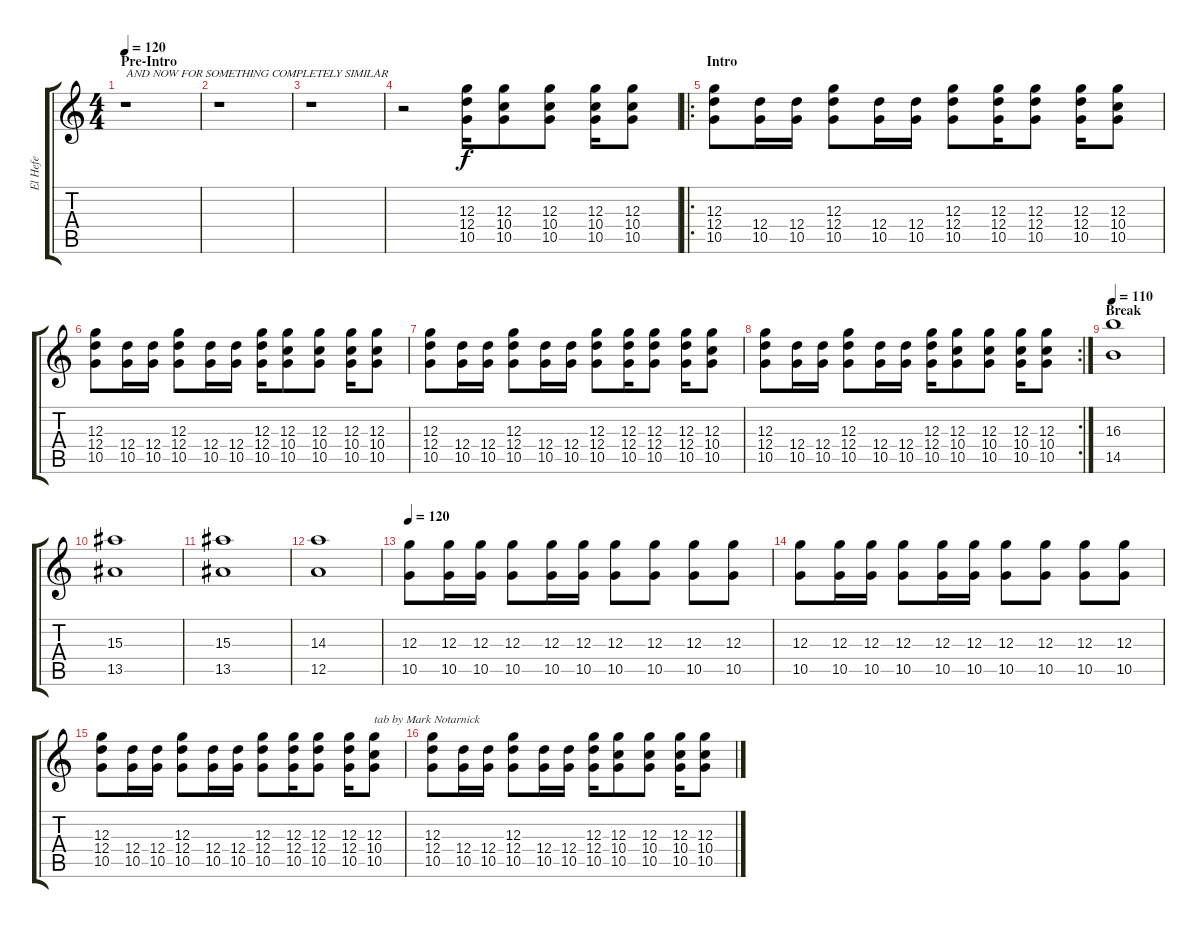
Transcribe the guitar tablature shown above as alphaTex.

\track ("El Hefe" "El Hefe") {instrument overdrivenguitar}
\staff {score tabs}
\tuning (E4 B3 G3 D3 A2 E2) {hide}
\ts (4 4)
\section ("" "Pre-Intro")
\tempo 120
\clef g2
\ks c
r.1{txt "AND NOW FOR SOMETHING COMPLETELY SIMILAR" dy f instrument overdrivenguitar} |
r.1 |
r.1 |
r.2 (12.3 12.4 10.5).16{volume 13 instrument overdrivenguitar} (12.3 10.4 10.5).8 (12.3 10.4 10.5).8 (12.3 10.4 10.5).16 (12.3 10.4 10.5).8 |
\ro
\section ("" "Intro")
(12.3 12.4 10.5).8 (12.4 10.5).16{volume 8 instrument electricguitarmuted} (12.4 10.5).16 (12.3 12.4 10.5).8{volume 13 instrument overdrivenguitar} (12.4 10.5).16{volume 8 instrument electricguitarmuted} (12.4 10.5).16 (12.3 12.4 10.5).8{volume 13 instrument overdrivenguitar} (12.3 12.4 10.5).16 (12.3 12.4 10.5).8 (12.3 12.4 10.5).16 (12.3 10.4 10.5).8 |
(12.3 12.4 10.5).8 (12.4 10.5).16{volume 8 instrument electricguitarmuted} (12.4 10.5).16 (12.3 12.4 10.5).8{volume 13 instrument overdrivenguitar} (12.4 10.5).16{volume 8 instrument electricguitarmuted} (12.4 10.5).16 (12.3 12.4 10.5).16{volume 13 instrument overdrivenguitar} (12.3 10.4 10.5).8 (12.3 10.4 10.5).8 (12.3 10.4 10.5).16 (12.3 10.4 10.5).8 |
(12.3 12.4 10.5).8 (12.4 10.5).16{volume 8 instrument electricguitarmuted} (12.4 10.5).16 (12.3 12.4 10.5).8{volume 13 instrument overdrivenguitar} (12.4 10.5).16{volume 8 instrument electricguitarmuted} (12.4 10.5).16 (12.3 12.4 10.5).8{volume 13 instrument overdrivenguitar} (12.3 12.4 10.5).16 (12.3 12.4 10.5).8 (12.3 12.4 10.5).16 (12.3 10.4 10.5).8 |
\rc 2
(12.3 12.4 10.5).8 (12.4 10.5).16{volume 8 instrument electricguitarmuted} (12.4 10.5).16 (12.3 12.4 10.5).8{volume 13 instrument overdrivenguitar} (12.4 10.5).16{volume 8 instrument electricguitarmuted} (12.4 10.5).16 (12.3 12.4 10.5).16{volume 13 instrument overdrivenguitar} (12.3 10.4 10.5).8 (12.3 10.4 10.5).8 (12.3 10.4 10.5).16 (12.3 10.4 10.5).8 |
\section ("" "Break")
\tempo 110
(16.3 14.5).1 |
(15.3 13.5).1 |
(15.3 13.5).1 |
(14.3 12.5).1 |
\tempo 120
(12.3 10.5).8 (12.3 10.5).16{volume 8 instrument electricguitarmuted} (12.3 10.5).16 (12.3 10.5).8{volume 13 instrument overdrivenguitar} (12.3 10.5).16{volume 8 instrument electricguitarmuted} (12.3 10.5).16 (12.3 10.5).8{volume 13 instrument overdrivenguitar} (12.3 10.5).8 (12.3 10.5).8 (12.3 10.5).8 |
(12.3 10.5).8 (12.3 10.5).16{volume 8 instrument electricguitarmuted} (12.3 10.5).16 (12.3 10.5).8{volume 13 instrument overdrivenguitar} (12.3 10.5).16{volume 8 instrument electricguitarmuted} (12.3 10.5).16 (12.3 10.5).8{volume 13 instrument overdrivenguitar} (12.3 10.5).8 (12.3 10.5).8 (12.3 10.5).8 |
(12.3 12.4 10.5).8 (12.4 10.5).16{volume 8 instrument electricguitarmuted} (12.4 10.5).16 (12.3 12.4 10.5).8{volume 13 instrument overdrivenguitar} (12.4 10.5).16{volume 8 instrument electricguitarmuted} (12.4 10.5).16 (12.3 12.4 10.5).8{volume 13 instrument overdrivenguitar} (12.3 12.4 10.5).16 (12.3 12.4 10.5).8 (12.3 12.4 10.5).16 (12.3 10.4 10.5).8{txt "tab by Mark Notarnick"} |
(12.3 12.4 10.5).8 (12.4 10.5).16{volume 8 instrument electricguitarmuted} (12.4 10.5).16 (12.3 12.4 10.5).8{volume 13 instrument overdrivenguitar} (12.4 10.5).16{volume 8 instrument electricguitarmuted} (12.4 10.5).16 (12.3 12.4 10.5).16{volume 13 instrument overdrivenguitar} (12.3 10.4 10.5).8 (12.3 10.4 10.5).8 (12.3 10.4 10.5).16 (12.3 10.4 10.5).8
